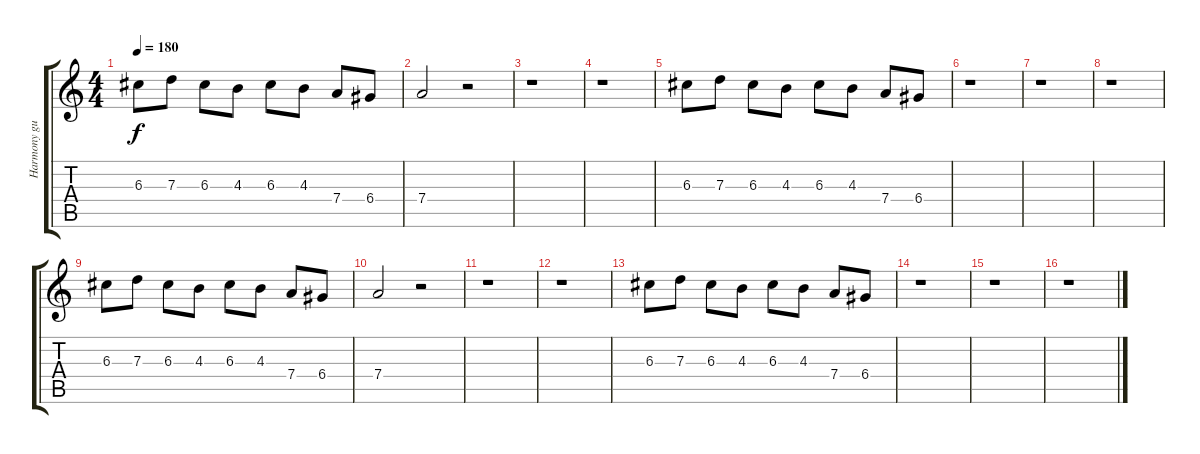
\track ("Harmony guitar" "Harmony gu") {instrument electricguitarclean}
\staff {score tabs}
\tuning (E4 B3 G3 D3 A2 E2) {hide}
\ts (4 4)
\tempo 180
\clef g2
\ks c
6.3.8{dy f} 7.3.8 6.3.8 4.3.8 6.3.8 4.3.8 7.4.8 6.4.8 |
7.4.2 r.2 |
r.1 |
r.1 |
6.3.8 7.3.8 6.3.8 4.3.8 6.3.8 4.3.8 7.4.8 6.4.8 |
r.1 |
r.1 |
r.1 |
6.3.8 7.3.8 6.3.8 4.3.8 6.3.8 4.3.8 7.4.8 6.4.8 |
7.4.2 r.2 |
r.1 |
r.1 |
6.3.8 7.3.8 6.3.8 4.3.8 6.3.8 4.3.8 7.4.8 6.4.8 |
r.1 |
r.1 |
r.1
